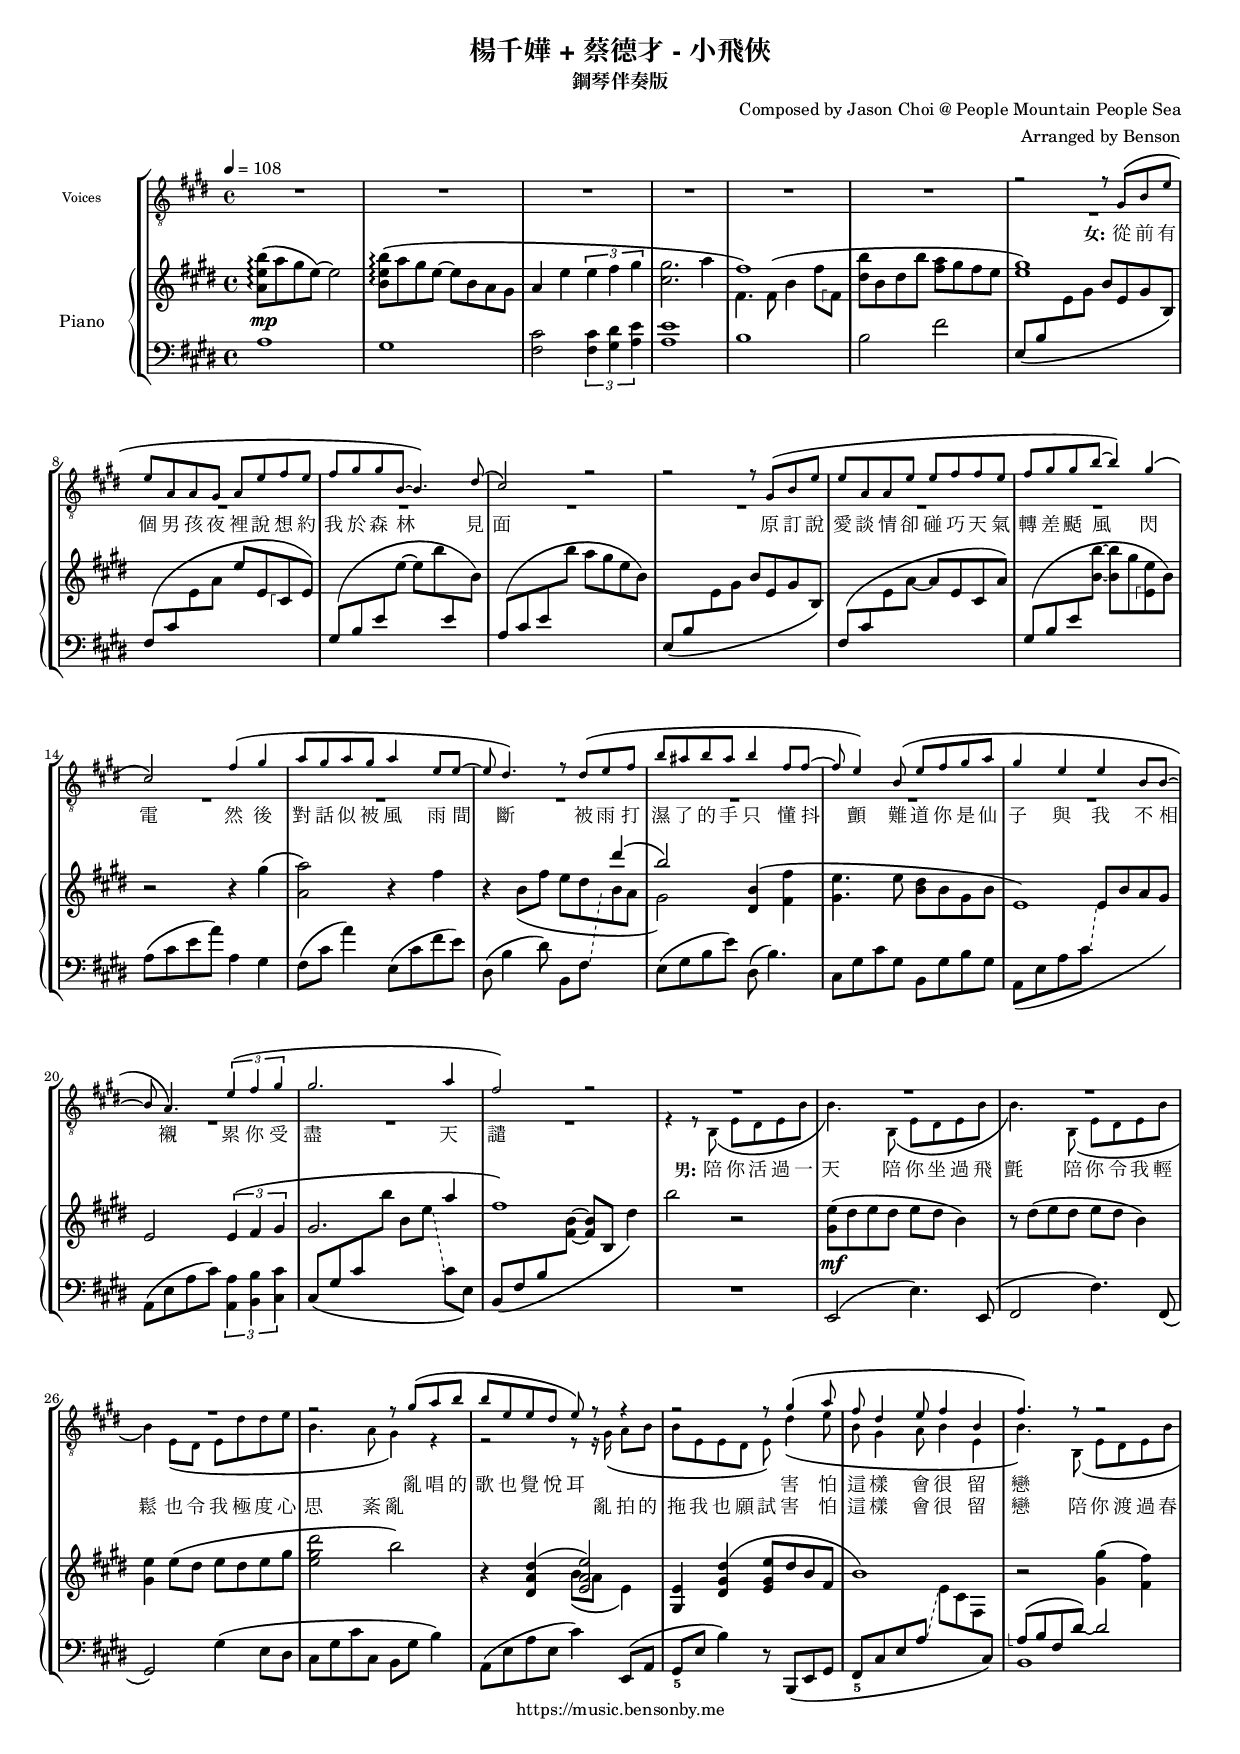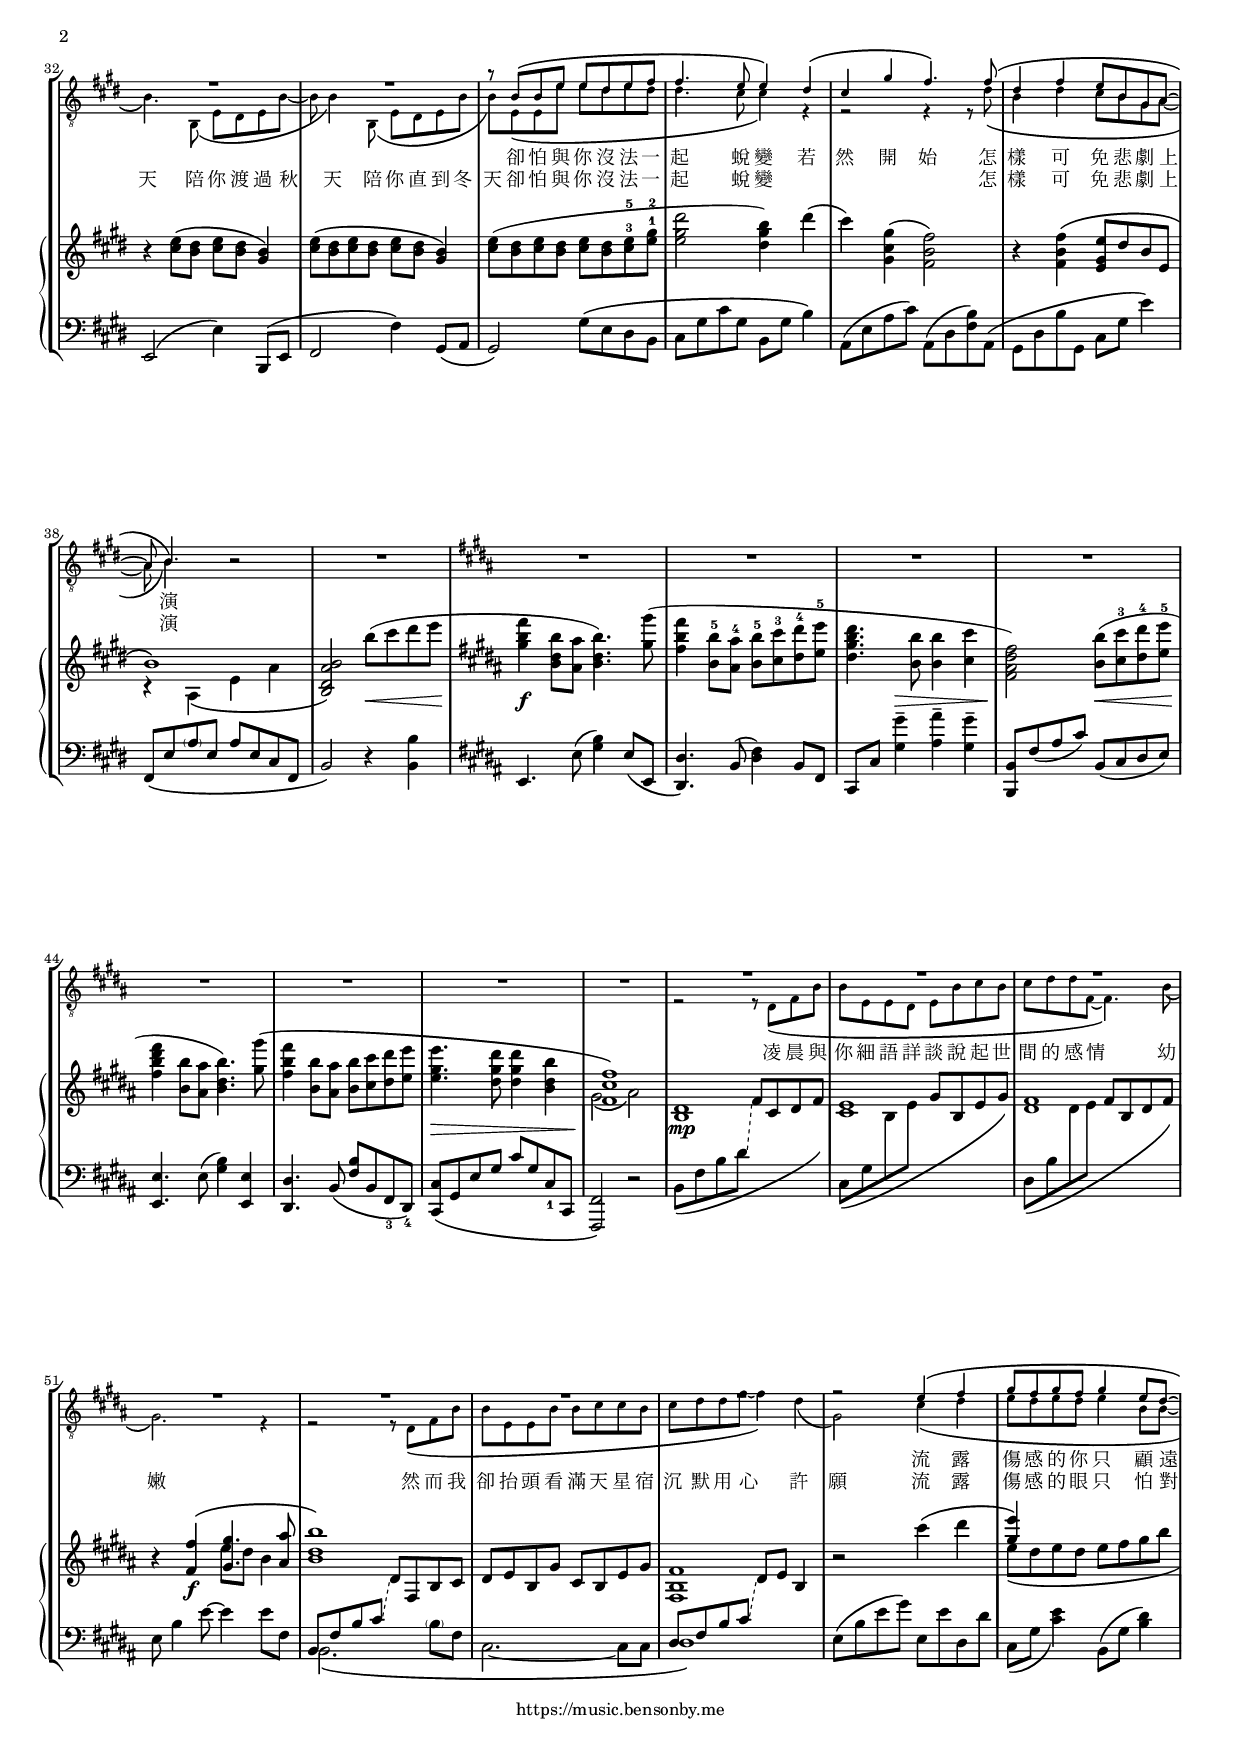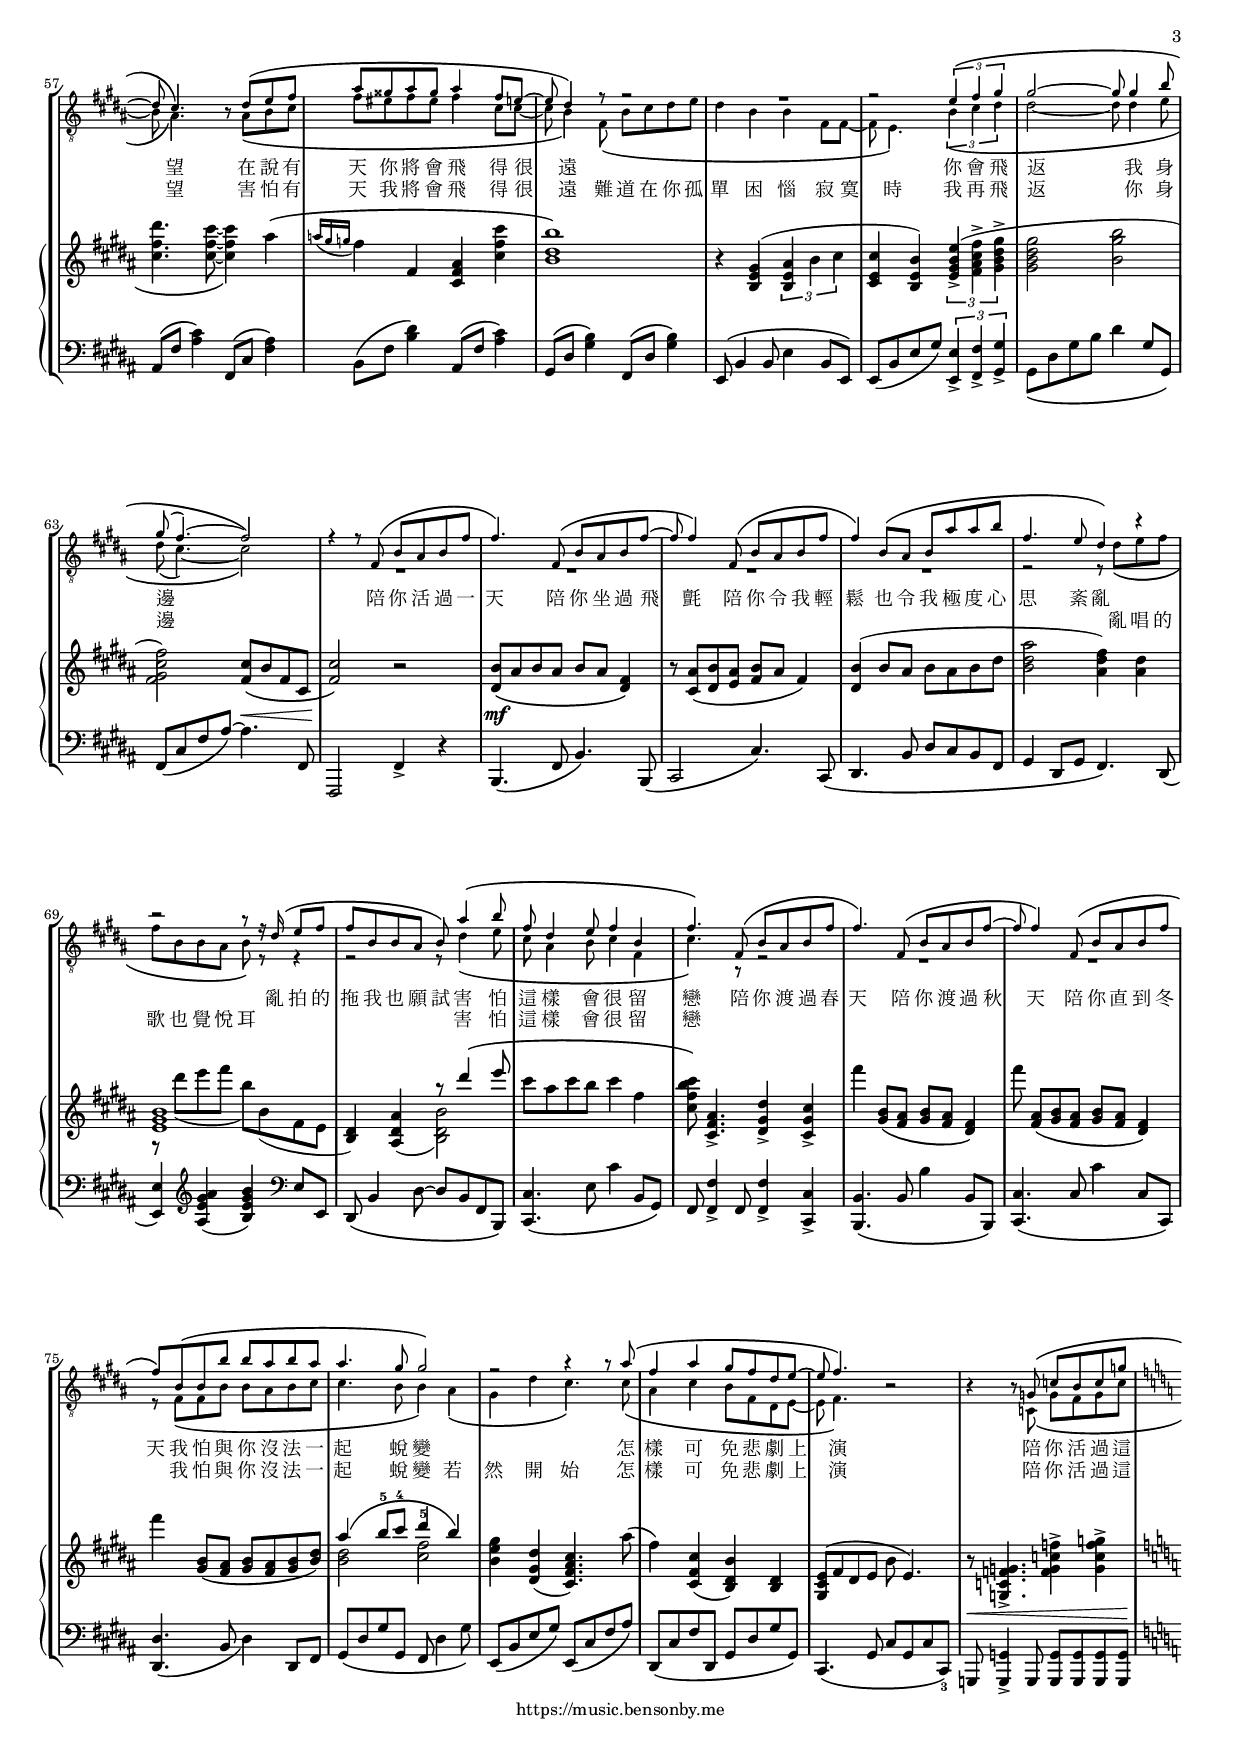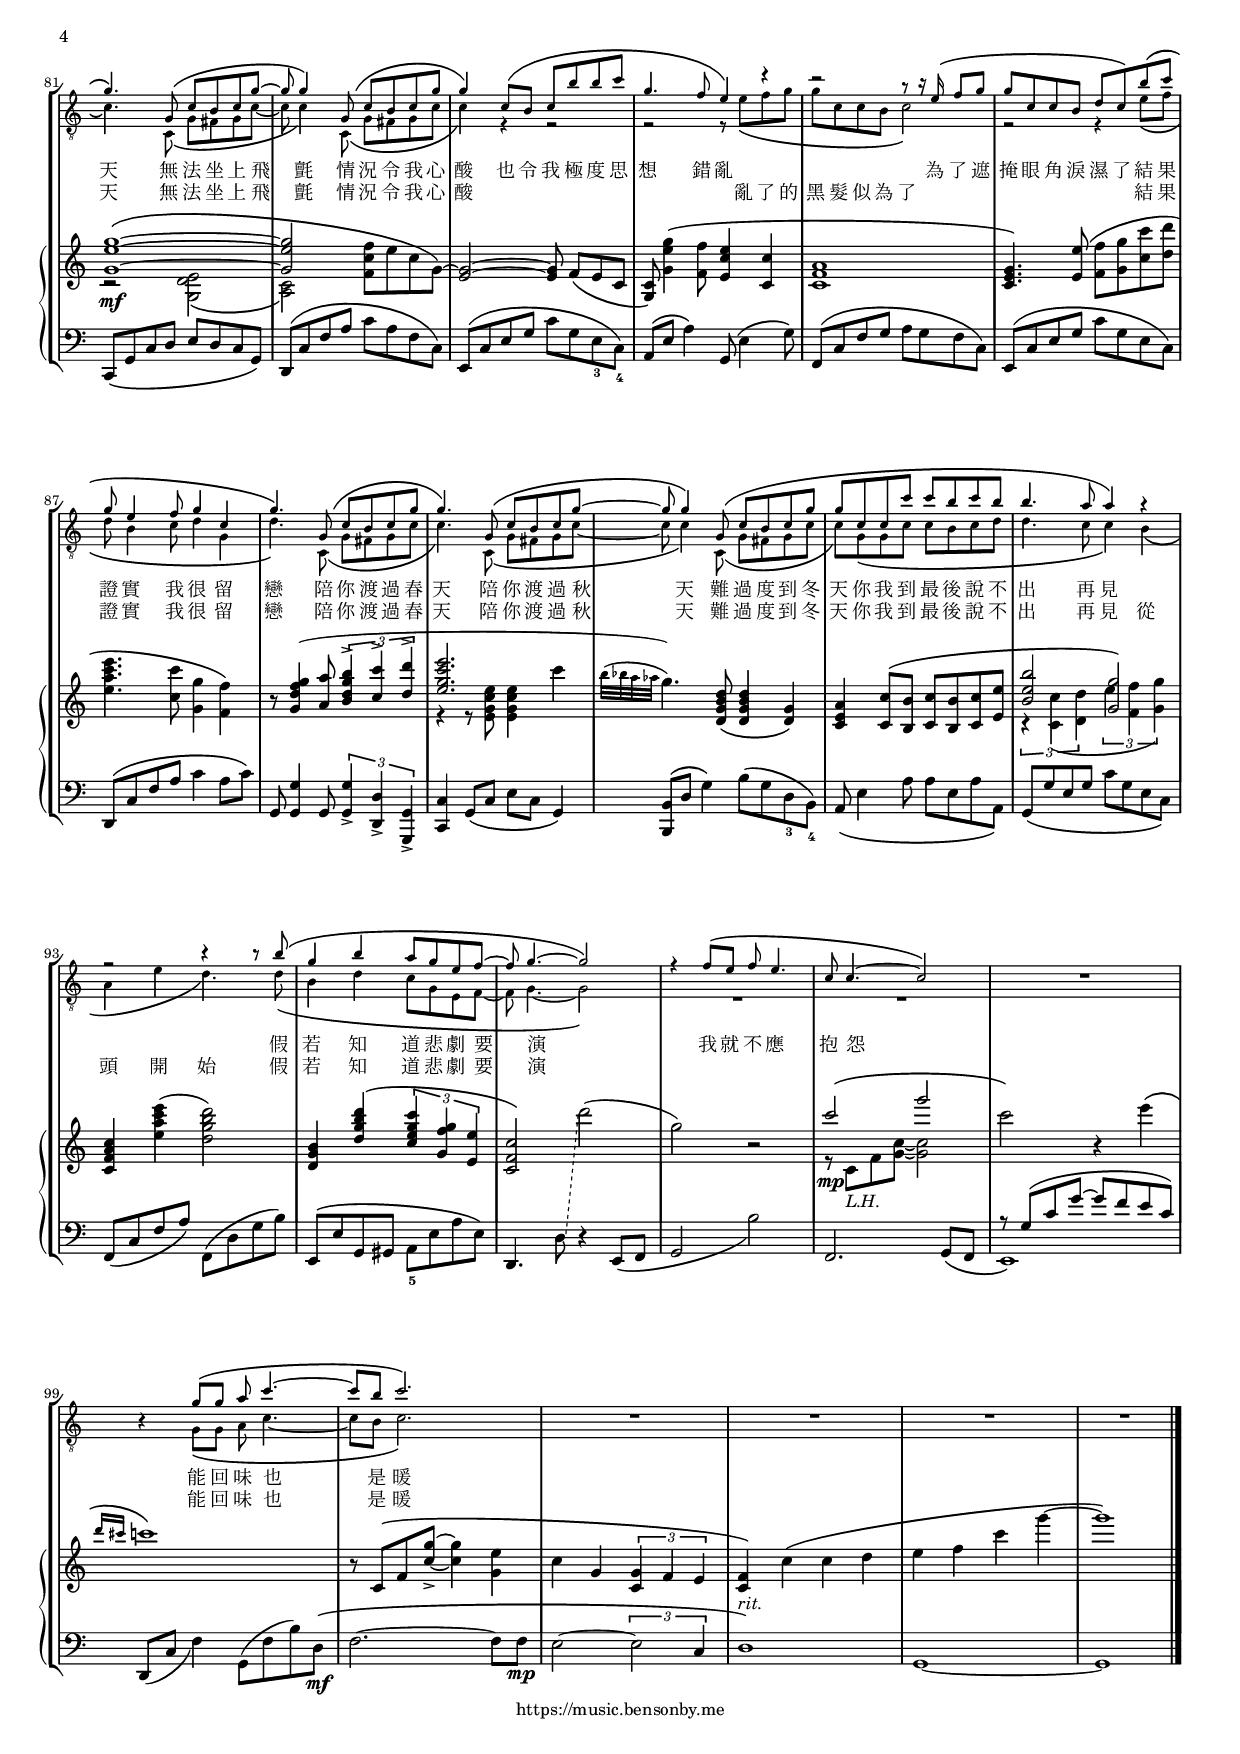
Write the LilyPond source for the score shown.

\version "2.18.2"
\include "articulate.ly"
#(set-global-staff-size 15)

% TODO
% merge rests from two voices, hide rest for solo at first verse?
% add phrasing slur for voices

cr = \change Staff = "right"
cl = \change Staff = "left"
rhMark = \markup { 
  \path #0.1 #'((moveto -1 0)(rlineto 0 -1.5)(rlineto 0.5 0))
}
lhMark = \markup { 
  \path #0.1 #'((moveto 0 1)(rlineto -0.5 0)(rlineto 0 -1.5))
}

upper-intro = \relative c'' {
  <a e' b'>8\arpeggio\( a' gis e~\) e2
  << {
    \stemNeutral
    <b e b'>8\arpeggio\( a' gis e~ e b a gis
    a4 e' \times 2/3 {e fis gis}
    <cis, gis'>2. a'4
    fis1\)
  } \\ {
    s1*3
    fis,4. fis8^\( b4 fis'8
    \set fingeringOrientations = #'(left)
    <fis,\finger \lhMark>
    \stemNeutral
    <b' dis,>8 b, dis b' <a fis> gis fis e
    <e gis>1\)
  } >>
}

upper-verse-one = \relative c''' {
  s1
  s1
  s1
  s1
  s1
  s1
  r2 r4 gis4\(
  <a, a'>2\) r4 fis'4
  r4 << {
    s4 s4 dis'4\( b2\)
  } \\ {
    b,8\( fis' e dis b a gis2\)
  } >>
  <dis b'>4\( <fis fis'>
  <gis e'>4. e'8 <b dis> b gis b
  e,1\)
  e2 \times 2/3 {e4\( fis gis}
  gis2. \stemUp a'4
  \stemNeutral
  fis1\)
  b2 r2
}

upper-chorus-one = \relative c'' {
  <e gis,>8\( dis e dis e dis b4\)
  r8 dis\( e dis e dis b4\)
  <gis e'>4 e'8\( dis e dis e gis
  <e gis dis'>2 b'\)
  r4 << {
    <dis,, a' dis>4( <e a e'>2)
  } \\ {
    s4 b'8\( a e4\)
  } >>
  <gis, e'> <dis' gis dis'>\( <e gis e'>8 dis' b fis
  b1\)
  r2 <gis gis'>4( <fis fis'>)
  r4 <cis' e>8\( <b dis> <cis e> <b dis> <gis b>4\)
  <cis e>8\( <b dis> <cis e> <b dis> <cis e> <b dis> <gis b>4\)
  <cis e>8( <b dis> <cis e> <b dis> <cis e> <b dis> <cis^3 e^5> <e^1 gis^2>
  <e gis dis'>2 <dis gis b>4) dis'(
  cis) <gis, cis gis'>( <fis b fis'>2)
  r4 << {
    \stemNeutral
    <fis b fis'>4\( <e gis e'>8 dis' b e,
    \stemUp
    b'1\)
  } \\ {
    s2.
    r4 a,\( e' a
    \stemNeutral
    <b, dis a' b>2\)
  } >>
}

upper-episode = \relative c''' {
  b8( cis dis e \key b \major
  <gis, b fis'>4 <b, dis b'>8 <ais ais'> <b dis b'>4.) <gis' gis'>8(
  <fis b fis'>4 <b, b'^5>8 <ais ais'^4> <b b'^5> <cis cis'^3> <dis dis'^4> <e e'^5>
  <dis gis b dis>4. <b b'>8 <b b'>4 <cis cis'>
  <fis, ais dis fis>2) <b b'>8( <cis cis'^3> <dis dis'^4> <e e'^5>
  <fis b dis fis>4 <b, b'>8 <ais ais'> <b dis b'>4.)
  << {
    \stemNeutral
    <gis' gis'>8\(
    <fis b fis'>4 <b, b'>8 <ais ais'> <b b'> <cis cis'> <dis dis'> <e e'>
    <e gis e'>4. <dis gis dis'>8 <dis gis dis'>4 <b dis b'>
    \stemUp
    <fis cis' fis>1\)
  } \\ {
    s8 s1*2
    gis2\( ais\)
  } >>
}

upper-verse-two = \relative c' {
  <b dis>1
  <cis e>
  <dis fis>
  r4 << {
    <fis fis'>\(\f <gis gis'>4. <ais ais'>8
    <b dis b'>1\)
  } \\ {
    s4 e8 dis b4
  } >>
  s1
  <fis, b fis'>1
  r2 << {
    \stemNeutral
    cis'''4\( dis 
    \stemUp
    <e gis,>4\) s2. s2.
  } \\ {
    s2
    e,8\( dis e dis e fis gis b
    <cis, fis dis'>4. <cis fis cis'>8~ <cis fis cis'>4\)
  } >>
  \tag #'written {
    ais'4\( \acciaccatura {a16 gis g}
  }
  \tag #'midi {
    ais8\( \tuplet 3/2 { a16 gis g}
  }
  fis4 fis, <cis fis ais>4 <cis' fis cis'>
  <b dis b'>1\)
  r4 <b, e gis>( \times 2/3 {<b e ais>4 b' cis}
  <cis, e cis'>4 <b e b'>) \times 2/3 {<e gis b e>4->( <fis ais cis fis>-> <gis b dis gis>->}
  <gis b dis gis>2 <b gis' b>
  <fis gis cis fis>2) <fis cis'>8\( b fis cis
  <fis cis'>2\) r2
}

upper-chorus-two = \relative c'' {
  <b dis,>8\( ais b ais b ais <dis, fis>4\)
  r8 <cis ais'>\( <dis b'> <e ais> <fis b> ais fis4\)
  <dis b'>4( b'8 ais b ais b dis
  <b dis ais'>2 <ais dis fis>4) <ais dis>
  << {<e gis b>1 s4} \\ {r8 dis''( e fis b,) b,( fis e \stemNeutral <b dis>4) } >>
  << {
    s4 r8 dis''4\( e8
    \stemNeutral
    cis8 ais cis b cis4 fis,
    <cis fis b cis>8\)
  } \\ {
    \stemNeutral
    <ais, dis ais'>4(
    \stemDown
    <b dis b'>2)
  } >>
  <cis fis ais>4.-> <dis gis dis'>4-> <cis gis' cis>->
  fis''4 <gis,, b>8\( <fis ais> <gis b> <fis ais> <dis fis>4\)
  fis''8 <fis,, ais>8\([ <gis b> <fis ais>] <gis b> <fis ais> <dis fis>4\)
  fis''4 <gis,, b>8\( <fis ais> <gis b> <fis ais> <gis b> <b dis>\)
  << {ais'4\( b8^5 cis^4 dis4^5 b\)} \\ {<b, dis>2 <cis fis>2} >>
  <b e gis>4 <dis, gis dis'>4( <cis fis ais cis>4.) ais''8(
  fis4) <cis, fis cis'>4( <b dis b'>4) <b dis>
  <gis cis e>8\( fis' dis e b' e,4.\)
}

upper-chorus-three = \relative c' {
  r8 <g c f g>4.-> <f' g c f>4-> <g c f g>-> \key c \major

  << {
    <g e' g>1~\(
    q2
    \stemNeutral
    <f c' f>8 e' c g~\)
    <e g>2~ <e g>8
  } \\ {
    r2 <g, d' e>2\(
    <a c>2\)
  } >>
  f'8\( e c
  <g c>8\) <g' e' g>4\( <f f'>8 <e c' e>4 <c c'>
  <c f a>1
  <c e g>4.\) <e e'>8\( <f f'> <g g'> <c c'> <d d'>
  <e a c e>4. <c c'>8 <g g'>4 <f f'>\)
  r8 << {
    <g d' f g>4( <a a'>8 \tuplet 3/2 2 {<b d g b>4-> <c c'>-> <d d'>->}
    <e g c e>2. \stemNeutral
    \tag #'written { c'4 \acciaccatura { b32 bes a aes }}
    \tag #'midi { c8 b32 bes a aes }
    g4.)
  } \\ {
    s4. s2 r4 r8 <e, g c e> q4
  } >>
  <d g b d>8\( q4 <d g>\)
  <c e a>4
  << {
    \stemNeutral
    <c c'>8\( <b b'> <c c'> <b b'> <c c'> <e e'>
    \stemUp
    <b' e b'>2 <g g'>\)
  } \\ {
    s2.
    \tuplet 3/2 2 {r4 <c, c'>\( <d d'> e' <f, f'> <g g'>\)}
  } >>
  <c, f a c>4 <e' a c e>( <d g b d>2)
  <d, g b>4 << {
    <d' g b d>4\( \tuplet 3/2 2 {<c e g c>4 <g f' g> <e e'>}
    <c f c'>2\)
  } \\ {
    s2.
    \cl
    \stemNeutral
    d,,4.
    \once \override Glissando #'style = #'dashed-line
    d'8\glissando
    \cr
    d'''2^(
    g,2)
  } >>
  r2
}

upper-ending = \relative c''' {
  << {
    c2\( g'2
    \stemNeutral c,2\) 
  } \\ {
    r8 c,,_\markup { \italic "L.H." } f <g c>~ q2
  } >>
  r4 e''\(
  \grace{d16[ cis]} c1\)
  r8 c,,\( f <c' g'>8~-> <c g'>4 <g e'>
  c g \times 2/3 {<c, g'>4 f e}
  \tag #'written {
    <c f>4\) c'\( c d
    e f c' g'~ g1\) 
  }
  \tag #'midi {
    \tempo 4 = 105
    <c,,, f>4\)
    \tempo 4 = 103
    c'\(
    \tempo 4 = 101
    c
    \tempo 4 = 97
    d
    \tempo 4 = 88
    e
    \tempo 4 = 79
    f
    \tempo 4 = 66
    c'
    g'~ g1\) 
  }
  \bar "|."
}

lower-intro = \relative c' {
  a1
  gis
  <fis cis'>2 \times 2/3 {<fis cis'>4 <gis dis'> <a e'>}
  <a e'>1
  b1
  b2 fis'
}

lower-verse-one = \relative c {
  e8_\( b' \cr e gis b e, gis b,\)
  \cl fis\( cis' \cr e a e' e,
  \set fingeringOrientations = #'(left)
  <cis\finger \lhMark> e\)
  \cl gis,\( b e \cr e'~ e b' \cl e,, \cr b'\)
  \cl a,\( cis e \cr b'' a gis e b\)
  \cl e,,_\( b' \cr e gis b e, gis b,\)
  \cl fis\( cis' \cr e a~ a e cis a'\)
  \cl gis,\( b e \cr <b' b'>~ <b b'> gis' <e,\finger \lhMark e'> b'\)
  \cl a,\( cis e a\) a,4 gis
  fis8\( cis' a'4\) e,8\( cis' fis e\)
  dis,\( b'4 dis8\) b, \once \override Glissando #'style = #'dashed-line fis'\glissando
  \hideNotes \cr b'4
  \unHideNotes \cl
  e,,8\( gis b e\) dis,\( b'4.\)
  cis,8 gis' cis gis b, gis' b gis
  a,_\( e' a \once \override Glissando #'style = #'dashed-line cis \glissando \cr e b' a gis\)
  \cl a,,\( e' a cis\) \times 2/3 {<a, a'>4 <b b'> <cis cis'>}
  cis8_\( gis' cis \cr b'' b,[ \once \override Glissando #'style = #'dashed-line e]\glissando \cl cis, e,\)
  b_\( fis' b \cr <fis' b>~ <fis b> b, dis'4\)
  \cl R1
}

lower-chorus-one = \relative c, {
  e2\( e'4.\) e,8\(
  fis2 fis'4.\) fis,8\(
  gis2\) gis'4\( e8 dis
  cis8 gis' cis cis, b gis' b4\)
  a,8\( e' a e cis'4\) e,,8\( a
  gis8_5 e' b'4\) r8 b,,_\( e gis
  fis8_5 cis' e \once \override Glissando #'style = #'dashed-line a \glissando \cr e' cis fis, \cl cis\)
  << {b1} \\ {
    \stemUp
    \set fingeringOrientations = #'(left)
    <a'\finger \rhMark>8^\( b fis dis'~\) dis2
  } >>
  \stemNeutral e,,2\( e'4\) b,8\( e
  fis2 fis'4\) gis,8\( a
  gis2\) gis'8\( e dis b
  cis gis' cis gis b, gis' b4\)
  a,8\( e' a cis\) a,\( dis <fis b>\) a,\(
  gis dis' b' gis, cis gis' e'4\)
  fis,,8\( e' \parenthesize a e a e cis fis,
  b2\)
}
 
lower-episode = \relative c {
  r4 <b b'> \key b \major
  e,4. e'8( <gis b>4) e8\( e,
  <dis dis'>4.\) b'8( <dis fis>4) b8 fis
  cis8 cis' <gis' gis'>4-- <ais ais'>-- <gis gis'>--
  <b,, b'>8 fis''( ais cis) b,\( cis dis e\)
  <e, e'>4. e'8( <gis b>4) <e, e'>4
  <dis dis'>4. b'8\( <fis' b>8 b, fis_3 dis_4\)
  <cis cis'>8\( gis' e' gis cis gis cis,_1 cis,
  <fis, fis'>2\) r2
}

lower-verse-two = \relative c {
  b8_\( fis' b \once \override Glissando #'style = #'dashed-line dis \glissando \cr fis cis dis fis\)
  \cl \stemDown cis,_\( gis' \cr b e \stemNeutral gis b, e gis\)
  \cl \stemDown dis,_\( b' \cr dis e \stemNeutral fis b, dis fis\)
  \cl e, b'4 e8~ e4 e8 fis,8
  << {
    b,8 fis' b
    \once \override Glissando #'style = #'dashed-line cis\glissando \cr
    dis fis, b cis
    dis e b gis' cis, b e gis
    \cl
    dis,8 fis b
    \once \override Glissando #'style = #'dashed-line cis \glissando \cr
    dis e b4
  } \\ {
    \cl
    b,2.\( \parenthesize b'8 fis
    cis2.~ cis8 cis
    dis1\)
  } >>
  \stemNeutral e8\( b' e gis\) e, e' dis, dis'
  cis,_\( gis' <cis e>4\) b,8\( gis' <b dis>4\)
  ais,8\( fis' <ais cis>4\) fis,8\( cis' <fis ais>4\)
  b,8\( fis' <b dis>4\) ais,8\( fis' <ais cis>4\)
  gis,8\( dis' <gis b>4\) fis,8\( dis' <gis b>4\)
  e,8\( b'4 b8 e4 b8 e,\)
  e\( b' e gis\) \times 2/3 {<e, e'>4-> <fis fis'>-> <gis gis'>->}
  gis8_\( dis' gis b dis4 gis,8 gis,\)
  fis\( cis' fis ais~\) ais4. fis,8
  fis,2 fis'4-> r4
}

lower-chorus-two = \relative c, {
  b4.\( fis'8 b4.\) b,8\(
  cis2 cis'4.\) cis,8\(
  dis4. b'8 dis8 cis b fis
  gis4 dis8 gis fis4.\) dis8(
  <e e'>4) \clef treble  <ais' e' gis ais>( <b e gis b>) \clef bass e,8 e,
  dis_\( b'4 dis8~ dis8 b fis b,\)
  <cis cis'>4._\( e'8 cis'4 b,8 gis\)
  fis <fis fis'>4-> fis8 <fis fis'>4-> <cis cis'>->
  <b b'>4._\( b'8 b'4 b,8 b,\)
  <cis cis'>4._\( cis'8 cis'4 cis,8 cis,\)
  <dis dis'>4._\( b'8 dis4\) dis,8 fis
  gis_\( dis' gis gis, fis8 dis'4 gis8\)
  e,_\( b' e gis\) e,\( cis' fis ais\)
  dis,,_\( cis' fis dis, gis dis' gis gis,\)
  cis,4._\( gis'8 cis gis cis cis,_3\)
}

lower-chorus-three = \relative c, {
  g8 <g g'>4-> g8 <g g'> <g g'> <g g'> <g g'>  \key c \major
  c8\( g' c d e d c g\)
  d\( c' f a c a f c\)
  e,\( c' e g c g e_3 c_4\)
  a\( e' a4\) g,8\( e'4 g8\)
  f,\( c' f g a g f c\)
  e,\( c' e g c g e c\)
  d,\( c' f a c4 a8 c\)
  g,8 <g g'>4 g8 \tuplet 3/2 2 {<g g'>4-> <d d'>-> <g, g'>->}
  <c c'>4 g'8_\( c e c g4\)
  <b, b'>8\( d'8 g4\) b8\( g d_3 b_4\)
  a8_\( e'4 a8 a e a a,\)
  g_\( g' e g c g e c\)
  f,\( c' f a\) f,\( d' g b\)
  e,,\( e' g, gis a_5 e' a e\)
  s2
  r4 e,8_\( f
  g2 b'\)
}

lower-ending = \relative c' {
  << {
    s1
    r8 g^\( c g'~ g f e c\)
  } \\ {
    \stemNeutral
    f,,2. g8\( f \stemDown e1\)
  } >>
  d8_( c' f4) g,8( f' b) d,\mf\(
  f2.~ f8 f\mp
  e2~ \times 2/3 {e2 c4}
  d1\)
  g,~
  g \bar "|."
}

upper = \relative c {
  \clef treble \key e \major \time 4/4 \tempo 4 = 108
  \upper-intro
  \upper-verse-one
  \upper-chorus-one
  \upper-episode
  \upper-verse-two
  \upper-chorus-two
  \upper-chorus-three
  \upper-ending
}

lower = \relative c {
  \clef bass \key e \major \time 4/4
  \lower-intro
  \lower-verse-one
  \lower-chorus-one
  \lower-episode
  \lower-verse-two
  \lower-chorus-two
  \lower-chorus-three
  \lower-ending
}

dynamics = {
  s1\mp s1*22
  s1\mf s1*14
  s2 s2\< s1\!\f s1 s4 s2.\> s2\! s2\< s1\! s1 s1\> s1\!
  s1\mp s1*14 s2 s2\< s1\!
  s1\mf s1*14 s1\<
  s1\!\mf s1*15
  s1\mp s1*4 s1_\markup { \italic "rit." } s1*2
}

melodyf = \relative c' {
  \clef treble \key e \major \time 4/4
  \override Script #'padding = #2

  R1*6

  r2 r8 gis\( b e e a, a gis a e' fis e fis gis gis b,~ b4.\) dis8\( cis2\) r2
  r2 r8 gis\( b e e a, a e' e fis fis e fis gis gis b~ b4\) gis\( cis,2\)
  fis4\( gis a8 gis a gis a4 e8 e~ e dis4.\)
  r8 dis\( e fis b ais b ais b4 fis8 fis~ fis e4\)
  b8\( e fis gis a gis4 e e b8 b~ b a4.\)
  \times 2/3 {e'4\( fis gis} gis2. a4 fis2\) r2 R1

  R1 R1 R1 r2 r8
  gis\( a b b e, e dis e\) r r4 r2 r8
  gis4\( a8 fis dis4 e8 fis4 b, fis'4.\) r8 r2
  R1 R1 r8 b,\( b e e dis e fis fis4. e8 e4\) dis\( cis gis' fis4.\)
  fis8\( dis4 fis e8 b gis a~ a b4.\) r2 R1
  \key b \major R1*15
  r2 e4\( fis gis8 fis gis fis gis4 e8 dis~ dis cis4.\)
  r8 dis\( e fis ais gisis ais gisis ais4 fis8 e~ e dis4\) r8 r2
  R1 r2 \times 2/3 {e4\( fis gis} gis2~ gis8 gis4 b8 gis( fis4.~) fis2\)
  r4 r8 fis,\( b ais b fis' fis4.\) fis,8\( b ais b fis'~ fis fis4\)
  fis,8\( b ais b fis' fis4\) b,8\( ais b ais' ais b fis4. e8 dis4\) r
  r2 r8 r16 dis16\( e8 fis fis b, b ais b\) ais'4\( b8 fis dis4 e8 fis4 b, fis'4.\)
  fis,8\( b ais b fis' fis4.\) fis,8\( b ais b fis'~ fis fis4\)
  fis,8\( b ais b fis' fis\) b,\( b b' b ais b ais ais4. gis8 gis2\)
  r2 r4 r8 ais\( fis4 ais gis8 fis dis e~ e fis4.\) r2
  r4 r8 g,\( c b c g'
  \key c \major g4.\) g,8\( c b c g'~ g g4\)
  g,8\( c b c g' g4\) c,8\( b c b' b c g4. f8 e4\) r4 r2 r8 r16
  e16\( f8 g g c, c b d c\)
  b'\( c g e4 f8 g4 c, g'4.\)
  g,8\( c b c g' g4.\) g,8\( c b c g'~ g g4\)
  g,8\( c b c g' g c, c c' c b c b b4. a8 a4\)
  r4 r2 r4 r8 b\( g4 b a8 g e f~ f g4.~ g2\)
  r4 f8\( e f e4. c8 c4.~ c2\) R1 r4
  g'8\( g a c4.~ c8 b c2.\) R1 R1 R1 R1 \bar "|."
}

lyricsf = \lyricmode {
  \set stanza = #"女:"
  從 前 有 個 男 孩 夜 裡 說 想 約 我 於 森 林 見 面
  原 訂 說 愛 談 情 卻 碰 巧 天 氣 轉 差 颳 風 閃 電
  然 後 對 話 似 被 風 雨 間 斷
  被 雨 打 濕 了 的 手 只 懂 抖 顫 難 道 你 是 仙 子
  與 我 不 相 襯 累 你 受 盡 天 譴
  亂 唱 的 歌 也 覺 悅 耳
  害 怕 這 樣 會 很 留 戀
  卻 怕 與 你 沒 法 一 起 蛻 變
  若 然 開 始 怎 樣 可 免 悲 劇 上 演
  流 露 傷 感 的 你 只 顧 遠 望
  在 說 有 天 你 將 會 飛 得 很 遠
  你 會 飛 返 我 身 邊
  陪 你 活 過 一 天 陪 你 坐 過 飛 氈
  陪 你 令 我 輕 鬆 也 令 我 極 度 心 思 紊 亂
  亂 拍 的 拖 我 也 願 試
  害 怕 這 樣 會 很 留 戀
  陪 你 渡 過 春 天 陪 你 渡 過 秋 天
  陪 你 直 到 冬 天
  我 怕 與 你 沒 法 一 起 蛻 變
  怎 樣 可 免 悲 劇 上 演
  陪 你 活 過 這 天 無 法 坐 上 飛 氈
  情 況 令 我 心 酸
  也 令 我 極 度 思 想 錯 亂
  為 了 遮 掩 眼 角 淚 濕 了
  結 果 證 實 我 很 留 戀
  陪 你 渡 過 春 天 陪 你 渡 過 秋 天
  難 過 度 到 冬 天 你 我 到 最 後 說 不 出 再 見
  假 若 知 道 悲 劇 要 演
  我 就 不 應 抱 怨
  能 回 味 也 是 暖
}

melodym = \relative c' {
    \clef "treble_8" \key e \major \time 4/4
    R1 R1 R1 R1 R1 R1
    R1 R1 R1 R1 R1 R1 R1 R1
    R1 R1 R1 R1 R1 R1 R1 R1
    r4 r8 b,\( e dis e b' b4.\) b,8\( e dis e b' b4.\)
    b,8\( e dis e b' b4\) e,8\( dis e dis' dis e b4. a8 gis4\) r4
    r2 r8 r16 gis\( a8 b b e, e dis e\) dis'4\( e8 b gis4 a8 b4 e, b'4.\)
    b,8\( e dis e b' b4.\) b,8\( e dis e b'~ b b4\) b,8\( e dis e b' b\)
    e,\( e e' e dis e dis dis4. cis8 cis4\) r4 
    r2 r4 r8 dis\( b4 dis cis8 b gis a~ a b4.\) r2 R1
    \key b \major R1*8
    r2 r8 dis,8\( fis b b e, e dis e b' cis b cis dis dis fis,8~ fis4.\) b8\( gis2.\) r4
    r2 r8 dis\( fis b b e, e b' b cis cis b cis dis dis fis~ fis4\) dis\( gis,2\)
    cis4\( dis e8 dis e dis e4 b8 b~ b ais4.\)
    r8 ais\( b cis fis eis fis eis fis4 cis8 cis~ cis b4\)
    fis8\( b cis dis e dis4 b b fis8 fis~ fis e4.\)
    \times 2/3 {b'4\( cis dis} dis2~ dis8 dis4 e8 dis( cis4.~) cis2\)
    R1*4
    r2 r8 dis8\( e fis fis b, b ais b\)
    r8 r4 r2 r8 dis4\( e8 cis ais4 b8 cis4 fis, cis'4.\) r8 r2
    R1 R1 r8 fis,\( fis b b ais b cis cis4. b8 b4\) ais\( gis dis' cis4.\)
    cis8\( ais4 cis b8 fis dis e~ e fis4.\) r2
    r4 r8 c\( g' fis g c
    \key c \major
    c4.\) c,8\( g' fis g c~ c c4\) c,8\( g' fis g c c4\) r4 r2
    r2 r8 e\( f g g c, c b c2\) r2 r4 e8\( f d b4 c8 d4 g, d'4.\)
    c,8\( g' fis g c c4.\) c,8\( g' fis g c~ c c4\)
    c,8\( g' fis g c c\) g\( g c c b c d d4. c8 c4\)
    b\( a e' d4.\) d8\( b4 d c8 g e f~ f g4.~ g2\)
    R1 R1 R1
    r4 g8\( g a c4.~ c8 b c2.\) R1 R1 R1 R1 \bar "|."
}

lyricsm = \lyricmode {
  \set stanza = #"男:"
  陪 你 活 過 一 天 陪 你 坐 過 飛 氈
  陪 你 令 我 輕 鬆 也 令 我 極 度 心 思 紊 亂
  \once \override LyricText #'self-alignment-X = #1
  亂 拍 的 拖 我 也 願 試
  害 怕 這 樣 會 很 留 戀
  陪 你 渡 過 春 天 陪 你 渡 過 秋 天
  陪 你 直 到 冬 天 卻 怕 與 你 沒 法 一 起 蛻 變
  怎 樣 可 免 悲 劇 上 演
  凌 晨 與 你 細 語 詳 談 說 起 世 間 的 感 情 幼 嫩
  然 而 我 卻 抬 頭 看 滿 天 星 宿 沉 默 用 心 許 願
  流 露 傷 感 的 眼 只 怕 對 望
  害 怕 有 天 我 將 會 飛 得 很 遠
  難 道 在 你 孤 單 困 惱 寂 寞 時
  我 再 飛 返 你 身 邊
  亂 唱 的 歌 也 覺 悅 耳
  害 怕 這 樣 會 很 留 戀
  我 怕 與 你 沒 法 一 起 蛻 變
  若 然 開 始 怎 樣 可 免 悲 劇 上 演
  陪 你 活 過 這 天 無 法 坐 上 飛 氈
  情 況 令 我 心 酸
  亂 了 的 黑 髮 似 為 了
  結 果 證 實 我 很 留 戀
  陪 你 渡 過 春 天 陪 你 渡 過 秋 天
  難 過 度 到 冬 天 你 我 到 最 後 說 不 出 再 見
  從 頭 開 始 假 若 知 道 悲 劇 要 演
  能 回 味 也 是 暖
}

\paper {
  oddFooterMarkup = \markup { \fill-line { "https://music.bensonby.me" }}
  evenFooterMarkup = \markup { \fill-line { "https://music.bensonby.me" }}
}

\header {
  title = "楊千嬅 + 蔡德才 - 小飛俠"
  subtitle = "鋼琴伴奏版"
  arranger = "Arranged by Benson"
  composer = "Composed by Jason Choi @ People Mountain People Sea"
}

\book {
\score {
  \new StaffGroup <<
    \new Staff \with {
      \consists "Merge_rests_engraver"
    } <<
      \set Staff.instrumentName = #"Voices"
      \set Staff.fontSize = #-2
      \override StaffSymbol #'staff-space = #(magstep -3)
      \set Staff.midiInstrument = #"oboe"
      \new Voice = "Female" { \voiceOne \melodyf }
      \new Voice = "Male" { \voiceTwo \melodym }
    >>
    \context Lyrics = soprano { s1}
    \context Lyrics = tenor {s1}
    \context Lyrics = soprano \lyricsto Female \lyricsf
    \context Lyrics = tenor \lyricsto Male \lyricsm
    \new PianoStaff <<
      \set PianoStaff.instrumentName = #"Piano"
      \new Staff = "right" {
        \keepWithTag #'written \upper
      }
      \new Dynamics = "Dynamics_pf" \dynamics
      \new Staff = "left" {
        \keepWithTag #'written \lower
      }
    >>
  >>
  \layout {
  }
}
\score {
  \new StaffGroup <<
    \new Staff {
      \articulate <<
        \set Staff.fontSize = #-2
        \override StaffSymbol #'staff-space = #(magstep -3)
        \set Staff.midiInstrument = #"oboe"
        \new Voice = "Female" { \voiceOne \transpose c c' { \melodyf }}
        \new Voice = "Male" { \voiceTwo \transpose c c' { \melodym }}
      >>
    }
    \context Lyrics = soprano { s1}
    \context Lyrics = tenor {s1}
    \context Lyrics = soprano \lyricsto Female \lyricsf
    \context Lyrics = tenor \lyricsto Male \lyricsm
    \new PianoStaff <<
      \set PianoStaff.instrumentName = #"Piano  "
      \new Staff = "right" {
        \articulate << \keepWithTag #'midi \upper >>
      }
      \new Dynamics = "Dynamics_pf" \dynamics
      \new Staff = "left" {
        \articulate << \keepWithTag #'midi \lower >>
      }
    >>
  >>
  \midi {
  }
}
}
